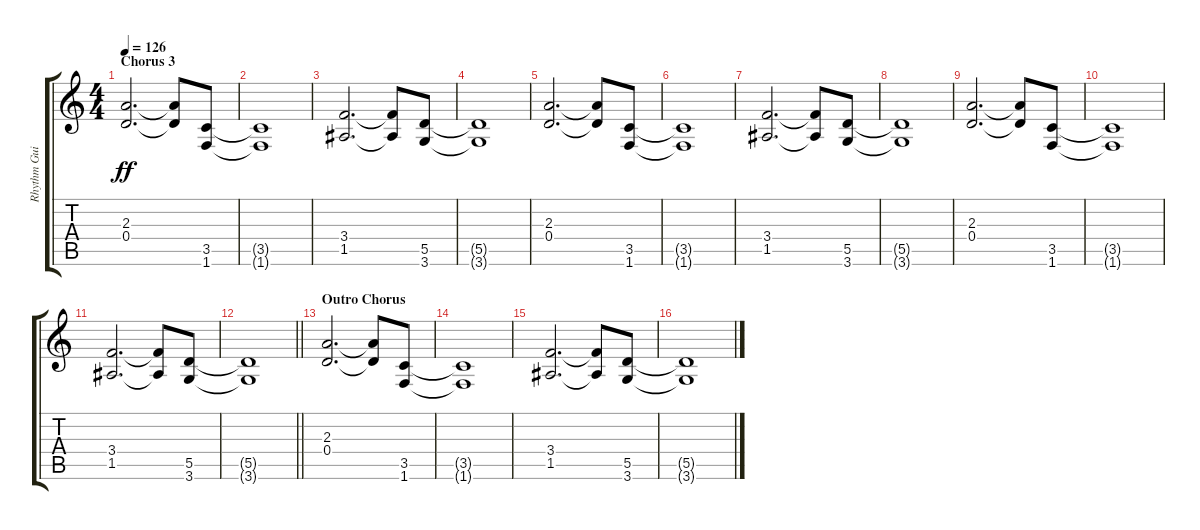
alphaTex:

\track ("Rhythm Guitar - Chris" "Rhythm Gui") {instrument distortionguitar}
\staff {score tabs}
\tuning (E4 B3 G3 D3 A2 E2) {hide}
\ts (4 4)
\section ("" "Chorus 3")
\tempo 126
\clef g2
\ks c
(2.3 0.4).2{d dy ff} (2.3{t} 0.4{t}).8 (3.5 1.6).8 |
(3.5{t} 1.6{t}).1 |
(3.4 1.5).2{d} (3.4{t} 1.5{t}).8 (5.5 3.6).8 |
(5.5{t} 3.6{t}).1 |
(2.3 0.4).2{d} (2.3{t} 0.4{t}).8 (3.5 1.6).8 |
(3.5{t} 1.6{t}).1 |
(3.4 1.5).2{d} (3.4{t} 1.5{t}).8 (5.5 3.6).8 |
(5.5{t} 3.6{t}).1 |
(2.3 0.4).2{d} (2.3{t} 0.4{t}).8 (3.5 1.6).8 |
(3.5{t} 1.6{t}).1 |
(3.4 1.5).2{d} (3.4{t} 1.5{t}).8 (5.5 3.6).8 |
\barLineRight lightlight
(5.5{t} 3.6{t}).1 |
\section ("" "Outro Chorus")
(2.3 0.4).2{d} (2.3{t} 0.4{t}).8 (3.5 1.6).8 |
(3.5{t} 1.6{t}).1 |
(3.4 1.5).2{d} (3.4{t} 1.5{t}).8 (5.5 3.6).8 |
(5.5{t} 3.6{t}).1{volume 0}
